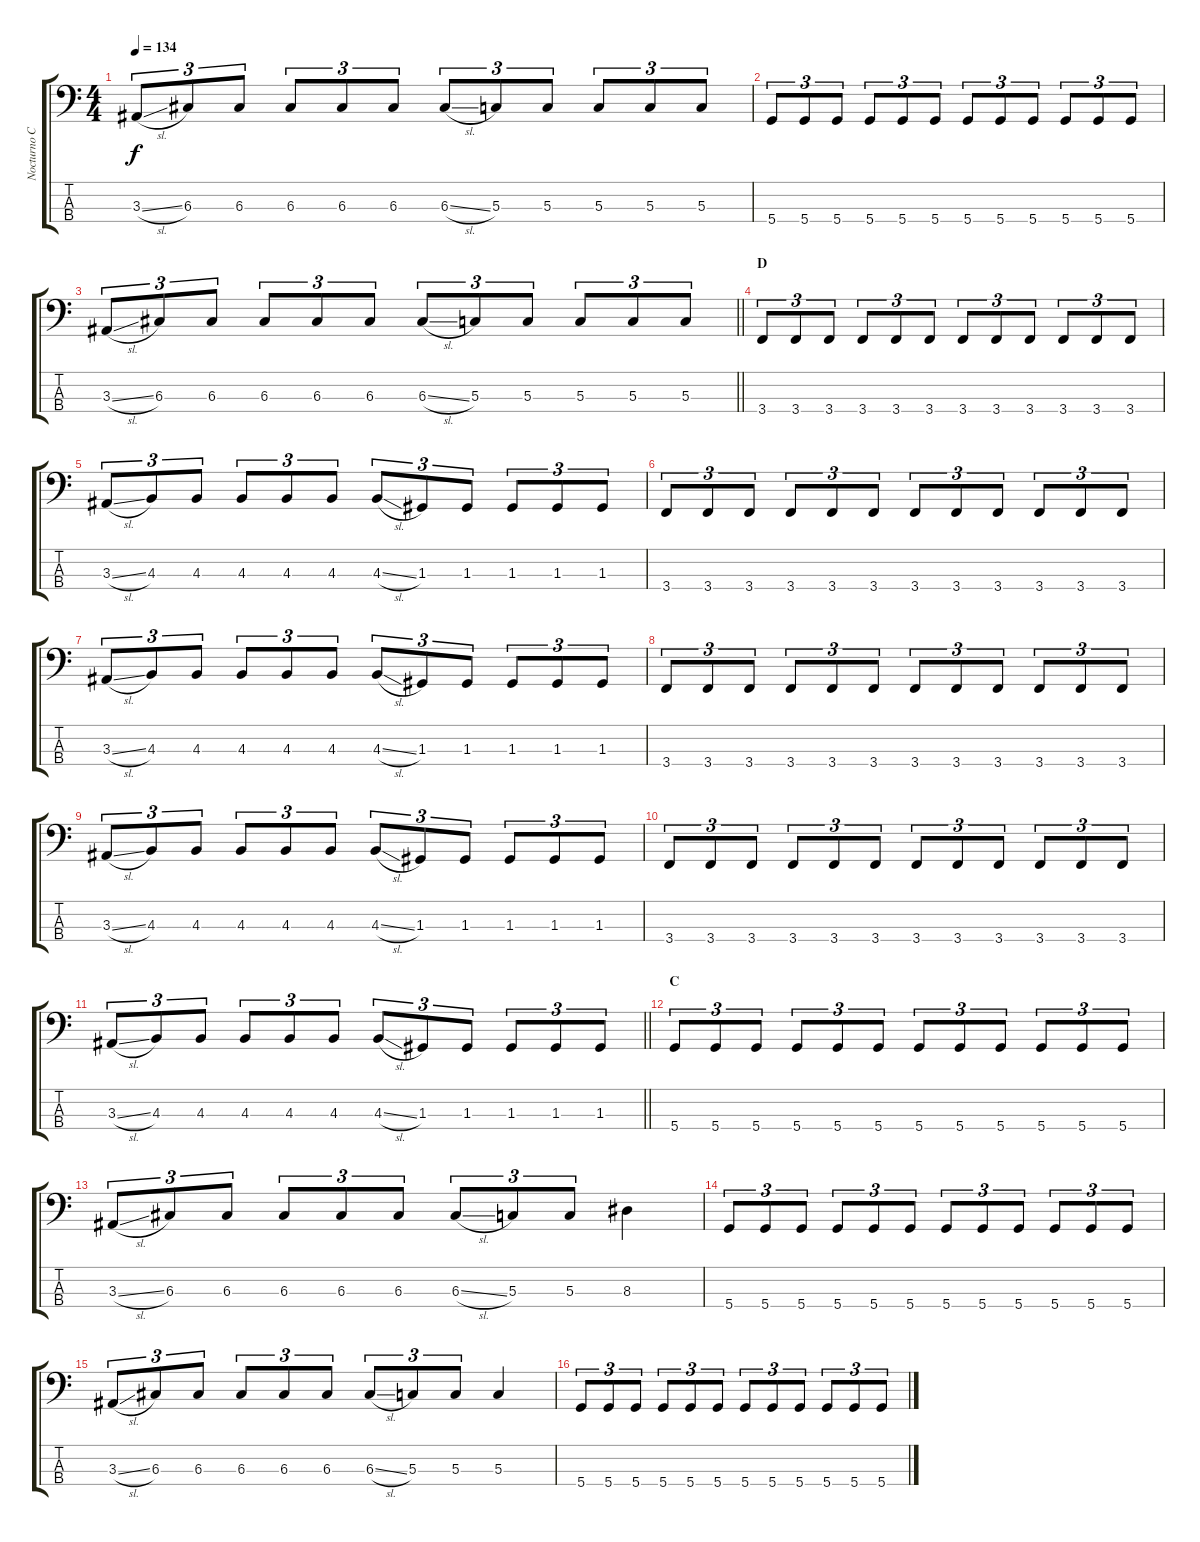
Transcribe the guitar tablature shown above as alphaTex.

\track ("Nocturno Culto" "Nocturno C") {instrument fretlessbass}
\staff {score tabs}
\tuning (F2 C2 G1 D1) {hide}
\ts (4 4)
\tempo 134
\clef f4
\ks c
3.3{sl}.8{tu (3 2) dy f} 6.3.8{tu (3 2)} 6.3.8{tu (3 2)} 6.3.8{tu (3 2)} 6.3.8{tu (3 2)} 6.3.8{tu (3 2)} 6.3{sl}.8{tu (3 2)} 5.3.8{tu (3 2)} 5.3.8{tu (3 2)} 5.3.8{tu (3 2)} 5.3.8{tu (3 2)} 5.3.8{tu (3 2)} |
5.4.8{tu (3 2)} 5.4.8{tu (3 2)} 5.4.8{tu (3 2)} 5.4.8{tu (3 2)} 5.4.8{tu (3 2)} 5.4.8{tu (3 2)} 5.4.8{tu (3 2)} 5.4.8{tu (3 2)} 5.4.8{tu (3 2)} 5.4.8{tu (3 2)} 5.4.8{tu (3 2)} 5.4.8{tu (3 2)} |
\barLineRight lightlight
3.3{sl}.8{tu (3 2)} 6.3.8{tu (3 2)} 6.3.8{tu (3 2)} 6.3.8{tu (3 2)} 6.3.8{tu (3 2)} 6.3.8{tu (3 2)} 6.3{sl}.8{tu (3 2)} 5.3.8{tu (3 2)} 5.3.8{tu (3 2)} 5.3.8{tu (3 2)} 5.3.8{tu (3 2)} 5.3.8{tu (3 2)} |
\section ("" "D")
3.4.8{tu (3 2)} 3.4.8{tu (3 2)} 3.4.8{tu (3 2)} 3.4.8{tu (3 2)} 3.4.8{tu (3 2)} 3.4.8{tu (3 2)} 3.4.8{tu (3 2)} 3.4.8{tu (3 2)} 3.4.8{tu (3 2)} 3.4.8{tu (3 2)} 3.4.8{tu (3 2)} 3.4.8{tu (3 2)} |
3.3{sl}.8{tu (3 2)} 4.3.8{tu (3 2)} 4.3.8{tu (3 2)} 4.3.8{tu (3 2)} 4.3.8{tu (3 2)} 4.3.8{tu (3 2)} 4.3{sl}.8{tu (3 2)} 1.3.8{tu (3 2)} 1.3.8{tu (3 2)} 1.3.8{tu (3 2)} 1.3.8{tu (3 2)} 1.3.8{tu (3 2)} |
3.4.8{tu (3 2)} 3.4.8{tu (3 2)} 3.4.8{tu (3 2)} 3.4.8{tu (3 2)} 3.4.8{tu (3 2)} 3.4.8{tu (3 2)} 3.4.8{tu (3 2)} 3.4.8{tu (3 2)} 3.4.8{tu (3 2)} 3.4.8{tu (3 2)} 3.4.8{tu (3 2)} 3.4.8{tu (3 2)} |
3.3{sl}.8{tu (3 2)} 4.3.8{tu (3 2)} 4.3.8{tu (3 2)} 4.3.8{tu (3 2)} 4.3.8{tu (3 2)} 4.3.8{tu (3 2)} 4.3{sl}.8{tu (3 2)} 1.3.8{tu (3 2)} 1.3.8{tu (3 2)} 1.3.8{tu (3 2)} 1.3.8{tu (3 2)} 1.3.8{tu (3 2)} |
3.4.8{tu (3 2)} 3.4.8{tu (3 2)} 3.4.8{tu (3 2)} 3.4.8{tu (3 2)} 3.4.8{tu (3 2)} 3.4.8{tu (3 2)} 3.4.8{tu (3 2)} 3.4.8{tu (3 2)} 3.4.8{tu (3 2)} 3.4.8{tu (3 2)} 3.4.8{tu (3 2)} 3.4.8{tu (3 2)} |
3.3{sl}.8{tu (3 2)} 4.3.8{tu (3 2)} 4.3.8{tu (3 2)} 4.3.8{tu (3 2)} 4.3.8{tu (3 2)} 4.3.8{tu (3 2)} 4.3{sl}.8{tu (3 2)} 1.3.8{tu (3 2)} 1.3.8{tu (3 2)} 1.3.8{tu (3 2)} 1.3.8{tu (3 2)} 1.3.8{tu (3 2)} |
3.4.8{tu (3 2)} 3.4.8{tu (3 2)} 3.4.8{tu (3 2)} 3.4.8{tu (3 2)} 3.4.8{tu (3 2)} 3.4.8{tu (3 2)} 3.4.8{tu (3 2)} 3.4.8{tu (3 2)} 3.4.8{tu (3 2)} 3.4.8{tu (3 2)} 3.4.8{tu (3 2)} 3.4.8{tu (3 2)} |
\barLineRight lightlight
3.3{sl}.8{tu (3 2)} 4.3.8{tu (3 2)} 4.3.8{tu (3 2)} 4.3.8{tu (3 2)} 4.3.8{tu (3 2)} 4.3.8{tu (3 2)} 4.3{sl}.8{tu (3 2)} 1.3.8{tu (3 2)} 1.3.8{tu (3 2)} 1.3.8{tu (3 2)} 1.3.8{tu (3 2)} 1.3.8{tu (3 2)} |
\section ("" "C")
5.4.8{tu (3 2)} 5.4.8{tu (3 2)} 5.4.8{tu (3 2)} 5.4.8{tu (3 2)} 5.4.8{tu (3 2)} 5.4.8{tu (3 2)} 5.4.8{tu (3 2)} 5.4.8{tu (3 2)} 5.4.8{tu (3 2)} 5.4.8{tu (3 2)} 5.4.8{tu (3 2)} 5.4.8{tu (3 2)} |
3.3{sl}.8{tu (3 2)} 6.3.8{tu (3 2)} 6.3.8{tu (3 2)} 6.3.8{tu (3 2)} 6.3.8{tu (3 2)} 6.3.8{tu (3 2)} 6.3{sl}.8{tu (3 2)} 5.3.8{tu (3 2)} 5.3.8{tu (3 2)} 8.3.4 |
5.4.8{tu (3 2)} 5.4.8{tu (3 2)} 5.4.8{tu (3 2)} 5.4.8{tu (3 2)} 5.4.8{tu (3 2)} 5.4.8{tu (3 2)} 5.4.8{tu (3 2)} 5.4.8{tu (3 2)} 5.4.8{tu (3 2)} 5.4.8{tu (3 2)} 5.4.8{tu (3 2)} 5.4.8{tu (3 2)} |
3.3{sl}.8{tu (3 2)} 6.3.8{tu (3 2)} 6.3.8{tu (3 2)} 6.3.8{tu (3 2)} 6.3.8{tu (3 2)} 6.3.8{tu (3 2)} 6.3{sl}.8{tu (3 2)} 5.3.8{tu (3 2)} 5.3.8{tu (3 2)} 5.3.4 |
5.4.8{tu (3 2)} 5.4.8{tu (3 2)} 5.4.8{tu (3 2)} 5.4.8{tu (3 2)} 5.4.8{tu (3 2)} 5.4.8{tu (3 2)} 5.4.8{tu (3 2)} 5.4.8{tu (3 2)} 5.4.8{tu (3 2)} 5.4.8{tu (3 2)} 5.4.8{tu (3 2)} 5.4.8{tu (3 2)}
